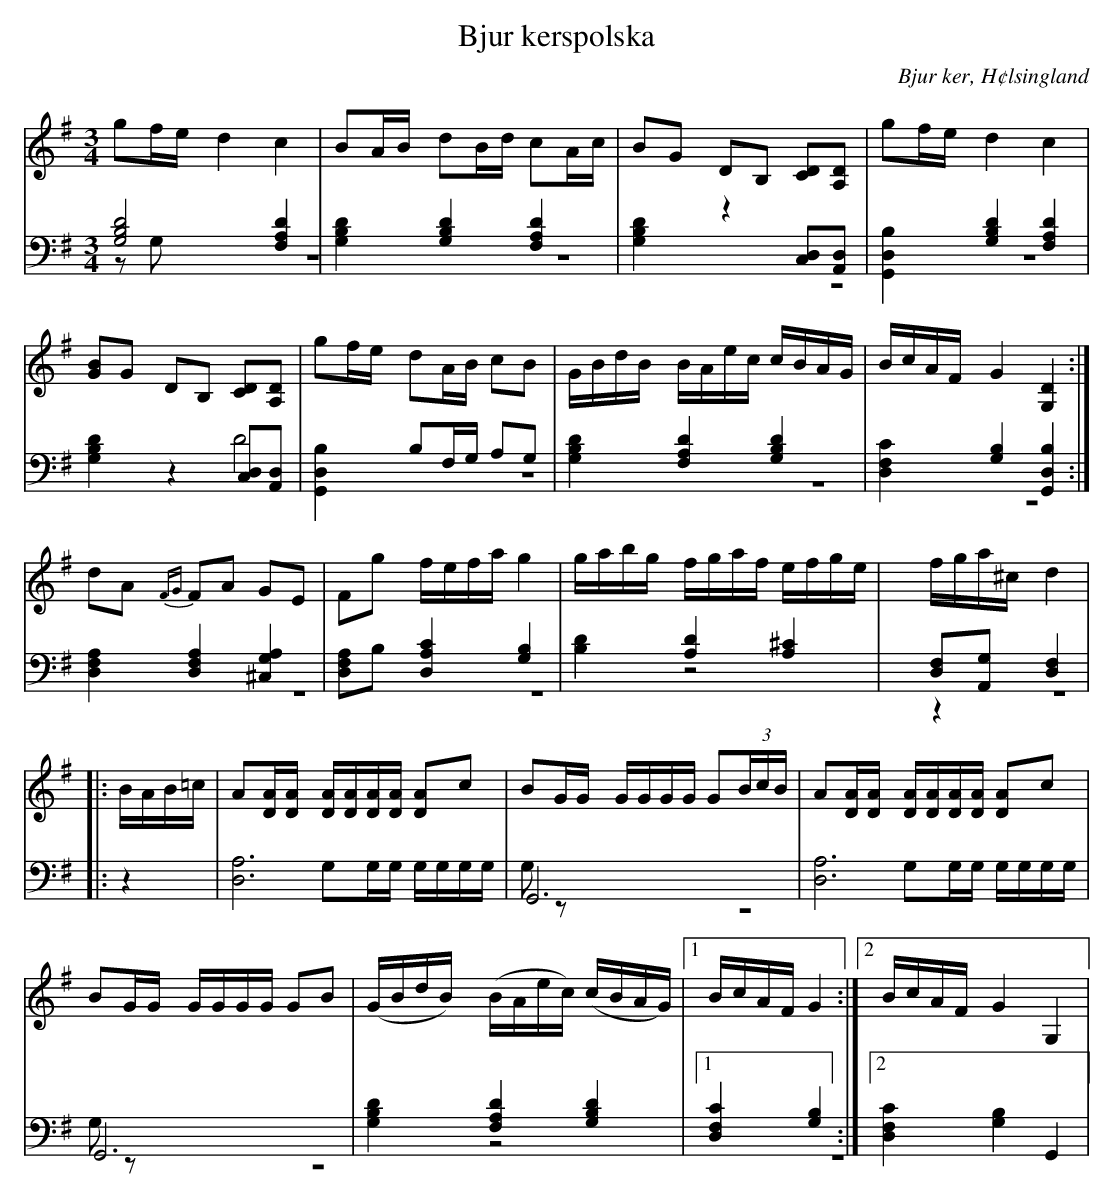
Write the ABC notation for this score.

X:1
T: Bjur kerspolska
O: Bjur ker, H¢lsingland
M: 3/4
L: 1/8
K: G
V:1
V:2
V:3 merge
V:1
gf/e/ d2 c2|BA/B/ dB/d/ cA/c/| BG DB, [CD][A,D]|gf/e/ d2 c2|
[GB]G DB, [CD][A,D] |gf/e/ dA/B/ cB|G/B/d/B/ B/A/e/c/ c/B/A/G/|B/c/A/F/ G2 [G,2D2]:|
dA {FG}FA GE|Fg f/e/f/a/ g2|g/a/b/g/ f/g/a/f/ e/f/g/e/ |f/g/a/^c/ d2 |
|:B/A/B/=c/|A[D/A/][D/A/] [D/A/][D/A/][D/A/][D/A/] [DA]c|BG/G/ G/G/G/G/ G(3B/c/B/|A[D/A/][D/A/] [D/A/][D/A/][D/A/][D/A/] [DA]c|
BG/G/ G/G/G/G/ GB|(G/B/d/B/) (B/A/e/c/) (c/B/A/G/)|1 B/c/A/F/ G2:|2 B/c/A/F/ G2 G,2|
V:2 clef=bass
[G,4B,4D4] [F,2A,2 D2]|[G,2B,2D2] [G,2B,2D2] [F,2A,2 D2]|[G,2B,2D2] z2 [C,D,][A,,D,]|[G,,2D,2B,2] [G,2B,2D2] [F,2A,2 D2]|
[G,2B,2D2] z2 [C,D,][A,,D,]|[G,,2D,2B,2] B,F,/G,/ A,G,|[G,2B,2D2] [F,2A,2 D2] [G,2B,2D2]|[D,2F,2C2] [G,2B,2][G,,2D,2B,2]:|
[D,2F,2A,2] [D,2F,2A,2] [^C,2G,2A,2]|[D,F,A,]B, [D,2A,2C2] [G,2B,2]|[B,2D2] [A,2D2] [A,2^C2]|[D,F,][A,,G,] [D,2F,2]|
|:z2|[D,6A,6]|G,,6|[D,6A,6]|
G,,6|[G,2B,2D2] [F,2A,2 D2] [G,2B,2D2]|1 [D,2F,2C2] [G,2B,2] :|2 [D,2F,2C2] [G,2B,2] G,,2|
V:3  clef=bass
zG,|z6|z6|z6|
z6|z2 D4|z6|z6:|
z6|z6|z6|z4|
|:z2|z6|G,G,/G,/ G,/G,/G,/G,/ G,z|z6 |
G,G,/G,/ G,/G,/G,/G,/ G,z|z6|1 z4:|2 z6|
